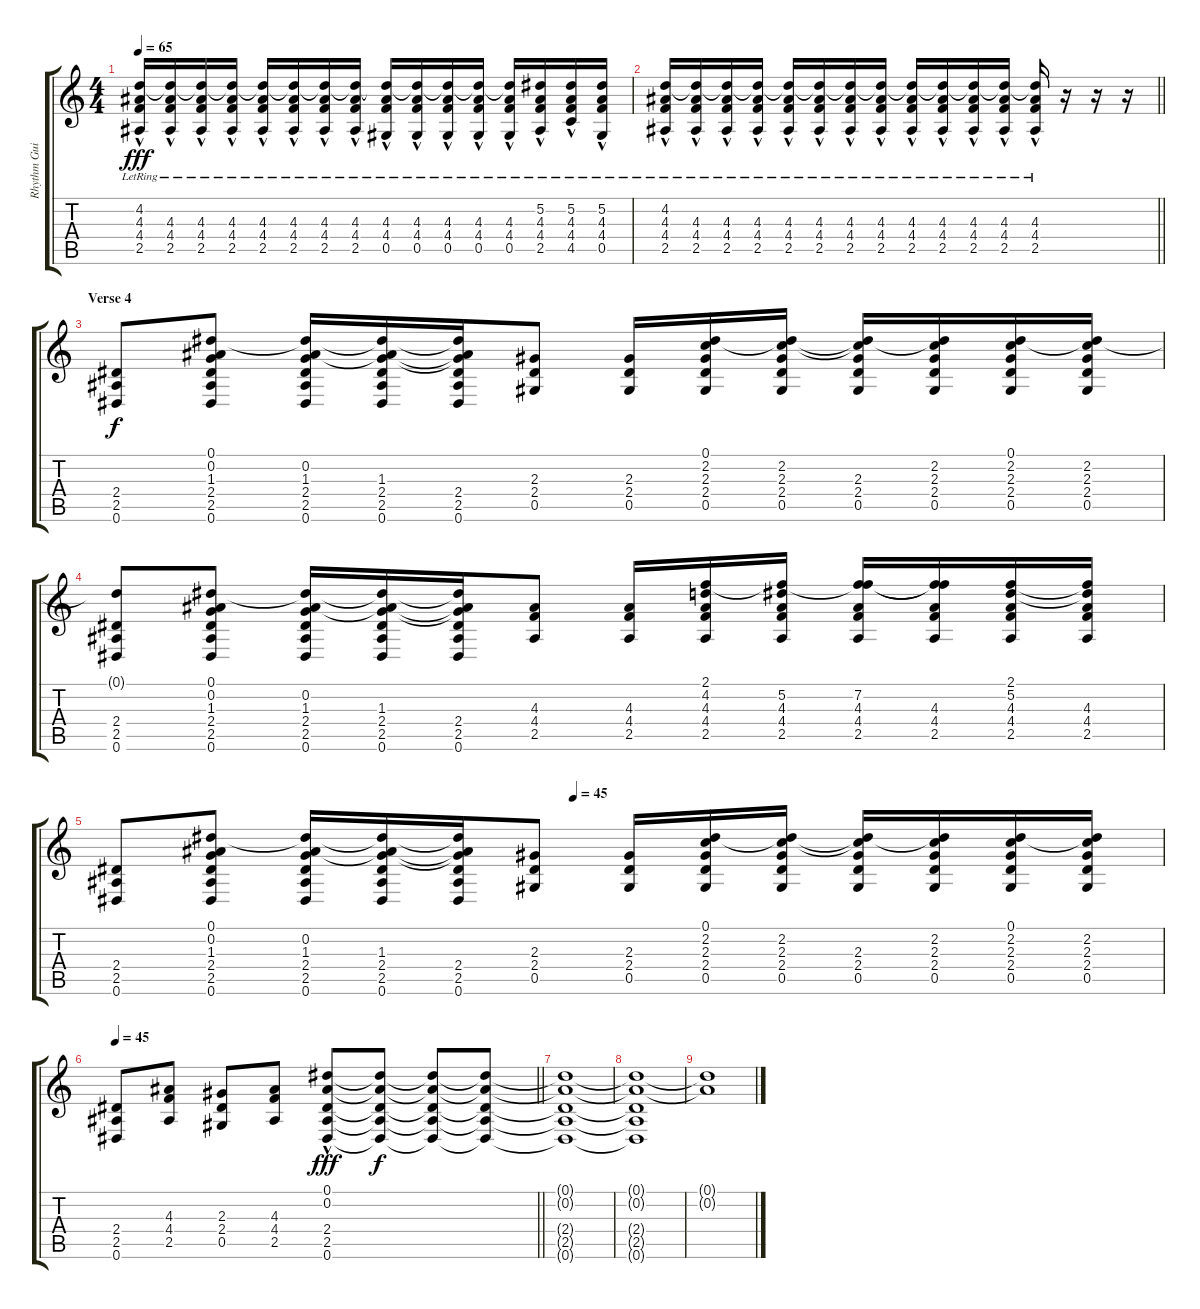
\track ("Rhythm Guitar #1" "Rhythm Gui") {instrument overdrivenguitar}
\staff {score tabs}
\tuning (Eb4 Bb3 Gb3 Db3 Ab2 Eb2) {hide}
\ts (4 4)
\tempo 65
\clef g2
\ks c
(4.2 4.3 4.4{lr} 2.5{hac lr}).16{dy fff} (4.2{t} 4.3 4.4{lr} 2.5{hac lr}).16 (4.2{t} 4.3 4.4{lr} 2.5{hac lr}).16 (4.2{t} 4.3 4.4{lr} 2.5{hac lr}).16 (4.2{t} 4.3 4.4{lr} 2.5{hac lr}).16 (4.2{t} 4.3 4.4{lr} 2.5{hac lr}).16 (4.2{t} 4.3 4.4{lr} 2.5{hac lr}).16 (4.2{t} 4.3 4.4{lr} 2.5{hac lr}).16 (4.2{t} 4.3 4.4{lr} 0.5{hac lr}).16 (4.2{t} 4.3 4.4{lr} 0.5{hac lr}).16 (4.2{t} 4.3 4.4{lr} 0.5{hac lr}).16 (4.2{t} 4.3 4.4{lr} 0.5{hac lr}).16 (4.2{t} 4.3 4.4{lr} 0.5{hac lr}).16 (5.2{lr} 4.3 4.4{lr} 2.5{hac lr}).16 (5.2{lr} 4.3 4.4{lr} 4.5{hac lr}).16 (5.2{lr} 4.3 4.4{lr} 0.5{hac lr}).16 |
\barLineRight lightlight
(4.2 4.3 4.4{lr} 2.5{hac lr}).16 (4.2{t} 4.3 4.4{lr} 2.5{hac lr}).16 (4.2{t} 4.3 4.4{lr} 2.5{hac lr}).16 (4.2{t} 4.3 4.4{lr} 2.5{hac lr}).16 (4.2{t} 4.3 4.4{lr} 2.5{hac lr}).16 (4.2{t} 4.3 4.4{lr} 2.5{hac lr}).16 (4.2{t} 4.3 4.4{lr} 2.5{hac lr}).16 (4.2{t} 4.3 4.4{lr} 2.5{hac lr}).16 (4.2{t} 4.3 4.4{lr} 2.5{hac lr}).16 (4.2{t} 4.3 4.4{lr} 2.5{hac lr}).16 (4.2{t} 4.3 4.4{lr} 2.5{hac lr}).16 (4.2{t} 4.3 4.4{lr} 2.5{hac lr}).16 (4.2{t} 4.3 4.4{lr} 2.5{hac lr}).16 r.16 r.16 r.16 |
\section ("" "Verse 4")
(2.4 2.5 0.6).8{dy f} (0.1 0.2 1.3 2.4 2.5 0.6).8 (0.1{t} 0.2 1.3 2.4 2.5 0.6).16 (0.1{t} 0.2{t} 1.3 2.4 2.5 0.6).16 (0.1{t} 0.2{t} 1.3{t} 2.4 2.5 0.6).16 (2.3 2.4 0.5).8 (2.3 2.4 0.5).16 (0.1 2.2 2.3 2.4 0.5).16 (0.1{t} 2.2 2.3 2.4 0.5).16 (0.1{t} 2.2{t} 2.3 2.4 0.5).16 (0.1{t} 2.2 2.3 2.4 0.5).16 (0.1 2.2 2.3 2.4 0.5).16 (0.1{t} 2.2 2.3 2.4 0.5).16 |
(0.1{t} 2.4 2.5 0.6).8 (0.1 0.2 1.3 2.4 2.5 0.6).8 (0.1{t} 0.2 1.3 2.4 2.5 0.6).16 (0.1{t} 0.2{t} 1.3 2.4 2.5 0.6).16 (0.1{t} 0.2{t} 1.3{t} 2.4 2.5 0.6).16 (4.3 4.4 2.5).8 (4.3 4.4 2.5).16 (2.1 4.2 4.3 4.4 2.5).16 (2.1{t} 5.2 4.3 4.4 2.5).16 (2.1{t} 7.2 4.3 4.4 2.5).16 (2.1{t} 7.2{t} 4.3 4.4 2.5).16 (2.1 5.2 4.3 4.4 2.5).16 (2.1{t} 5.2{t} 4.3 4.4 2.5).16 |
\tempo (45 0.4375)
(2.4 2.5 0.6).8 (0.1 0.2 1.3 2.4 2.5 0.6).8 (0.1{t} 0.2 1.3 2.4 2.5 0.6).16 (0.1{t} 0.2{t} 1.3 2.4 2.5 0.6).16 (0.1{t} 0.2{t} 1.3{t} 2.4 2.5 0.6).16 (2.3 2.4 0.5).8 (2.3 2.4 0.5).16 (0.1 2.2 2.3 2.4 0.5).16 (0.1{t} 2.2 2.3 2.4 0.5).16 (0.1{t} 2.2{t} 2.3 2.4 0.5).16 (0.1{t} 2.2 2.3 2.4 0.5).16 (0.1 2.2 2.3 2.4 0.5).16 (0.1{t} 2.2 2.3 2.4 0.5).16 |
\tempo 45
\barLineRight lightlight
(2.4 2.5 0.6).8 (4.3 4.4 2.5).8 (2.3 2.4 0.5).8 (4.3 4.4 2.5).8 (0.1 0.2 2.4{hac} 2.5{hac} 0.6{hac}).8{dy fff} (0.1{t} 0.2{t} 2.4{t} 2.5{t} 0.6{t}).8{dy f} (0.1{t} 0.2{t} 2.4{t} 2.5{t} 0.6{t}).8 (0.1{t} 0.2{t} 2.4{t} 2.5{t} 0.6{t}).8 |
(0.1{t} 0.2{t} 2.4{t} 2.5{t} 0.6{t}).1 |
(0.1{t} 0.2{t} 2.4{t} 2.5{t} 0.6{t}).1 |
(0.1{t} 0.2{t}).1
